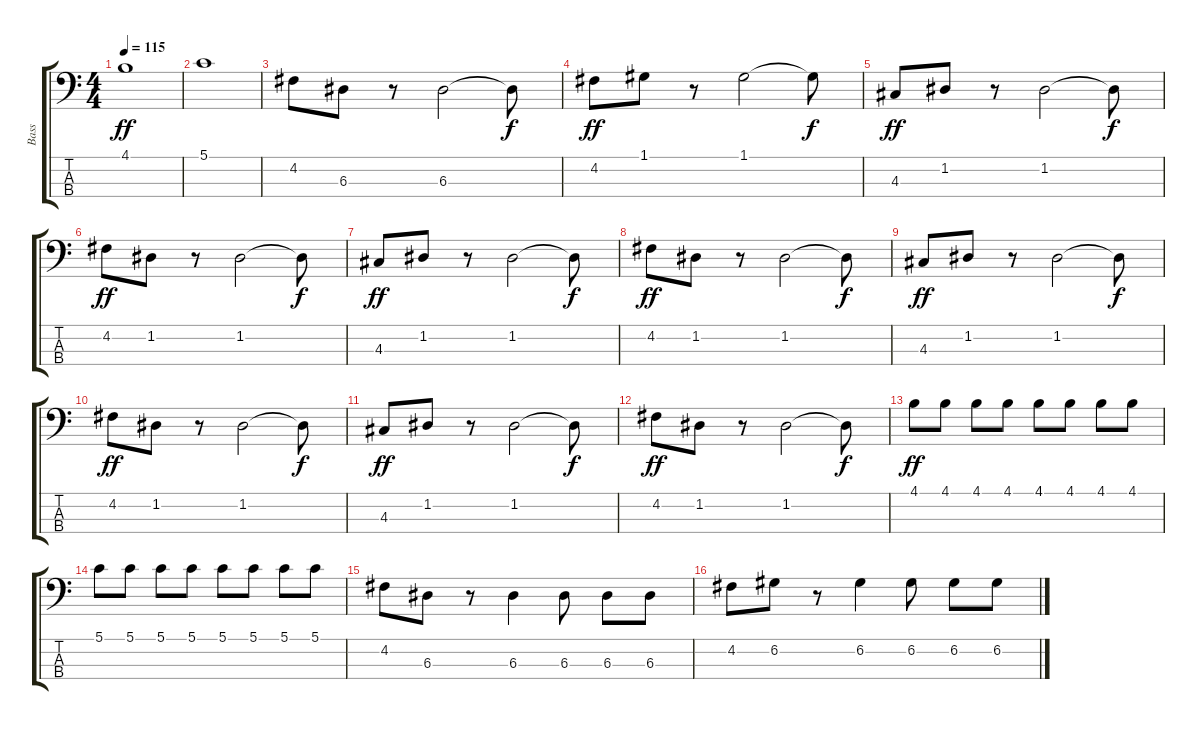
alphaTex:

\track ("Bass" "Bass") {instrument electricbasspick}
\staff {score tabs}
\tuning (G2 D2 A1 E1) {hide}
\ts (4 4)
\tempo 115
\clef f4
\ks c
4.1.1{dy ff} |
5.1.1 |
4.2.8 6.3.8 r.8 6.3.2 6.3{t}.8{dy f} |
4.2.8{dy ff} 1.1.8 r.8 1.1.2 1.1{t}.8{dy f} |
4.3.8{dy ff} 1.2.8 r.8 1.2.2 1.2{t}.8{dy f} |
4.2.8{dy ff} 1.2.8 r.8 1.2.2 1.2{t}.8{dy f} |
4.3.8{dy ff} 1.2.8 r.8 1.2.2 1.2{t}.8{dy f} |
4.2.8{dy ff} 1.2.8 r.8 1.2.2 1.2{t}.8{dy f} |
4.3.8{dy ff} 1.2.8 r.8 1.2.2 1.2{t}.8{dy f} |
4.2.8{dy ff} 1.2.8 r.8 1.2.2 1.2{t}.8{dy f} |
4.3.8{dy ff} 1.2.8 r.8 1.2.2 1.2{t}.8{dy f} |
4.2.8{dy ff} 1.2.8 r.8 1.2.2 1.2{t}.8{dy f} |
4.1.8{dy ff} 4.1.8 4.1.8 4.1.8 4.1.8 4.1.8 4.1.8 4.1.8 |
5.1.8 5.1.8 5.1.8 5.1.8 5.1.8 5.1.8 5.1.8 5.1.8 |
4.2.8 6.3.8 r.8 6.3.4 6.3.8 6.3.8 6.3.8 |
4.2.8 6.2.8 r.8 6.2.4 6.2.8 6.2.8 6.2.8
